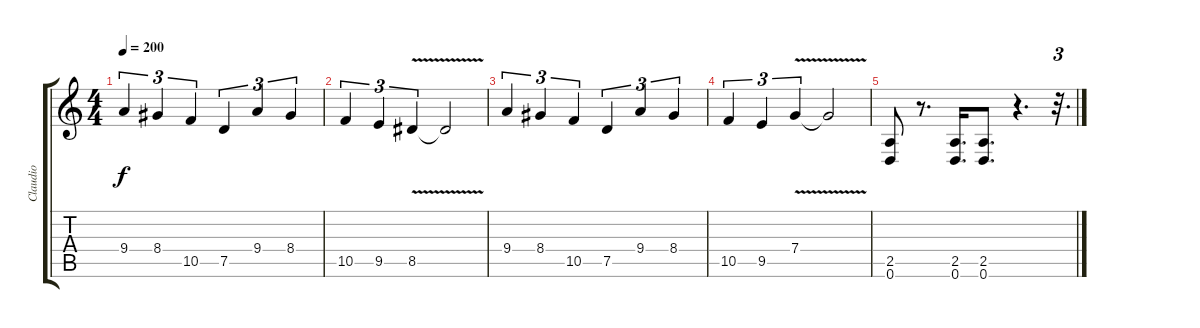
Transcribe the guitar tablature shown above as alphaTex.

\track ("Claudio" "Claudio") {instrument distortionguitar}
\staff {score tabs}
\tuning (D4 A3 F3 C3 G2 D2) {hide}
\ts (4 4)
\tempo 200
\clef g2
\ks c
9.4.4{tu (3 2) dy f} 8.4.4{tu (3 2)} 10.5.4{tu (3 2)} 7.5.4{tu (3 2)} 9.4.4{tu (3 2)} 8.4.4{tu (3 2)} |
10.5.4{tu (3 2)} 9.5.4{tu (3 2)} 8.5{v}.4{tu (3 2)} 8.5{t}.2 |
9.4.4{tu (3 2)} 8.4.4{tu (3 2)} 10.5.4{tu (3 2)} 7.5.4{tu (3 2)} 9.4.4{tu (3 2)} 8.4.4{tu (3 2)} |
10.5.4{tu (3 2)} 9.5.4{tu (3 2)} 7.4{v}.4{tu (3 2)} 7.4{t}.2 |
(2.5 0.6).8 r.8{d} (2.5 0.6).16{d} (2.5 0.6).8{d} r.4{d} r.32{d tu (3 2)}
